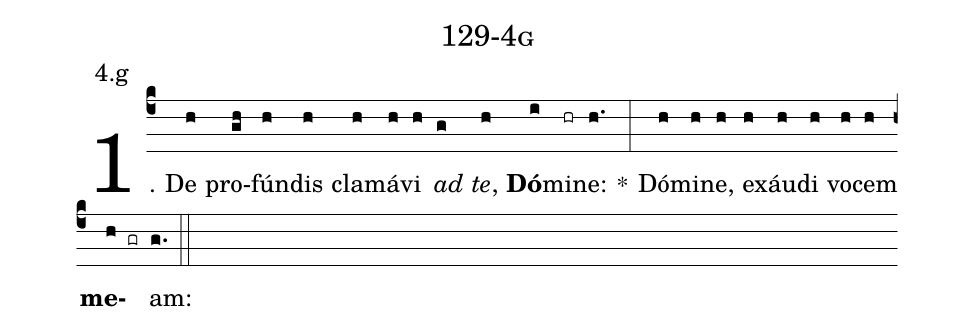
name: 129-4g;
annotation: 4.g;
%%
(c4)1. De(h) pro(gh)fún(h)dis(h) cla(h)má(h)vi(h) <i>ad</i>(g) <i>te</i>,(h) <b>Dó</b>(i)mi(hr)ne:(h.) *(:) Dó(h)mi(h)ne,(h) ex(h)áu(h)di(h) vo(h)cem(h) <b>me</b>(h gr)am:(g.) (::)
